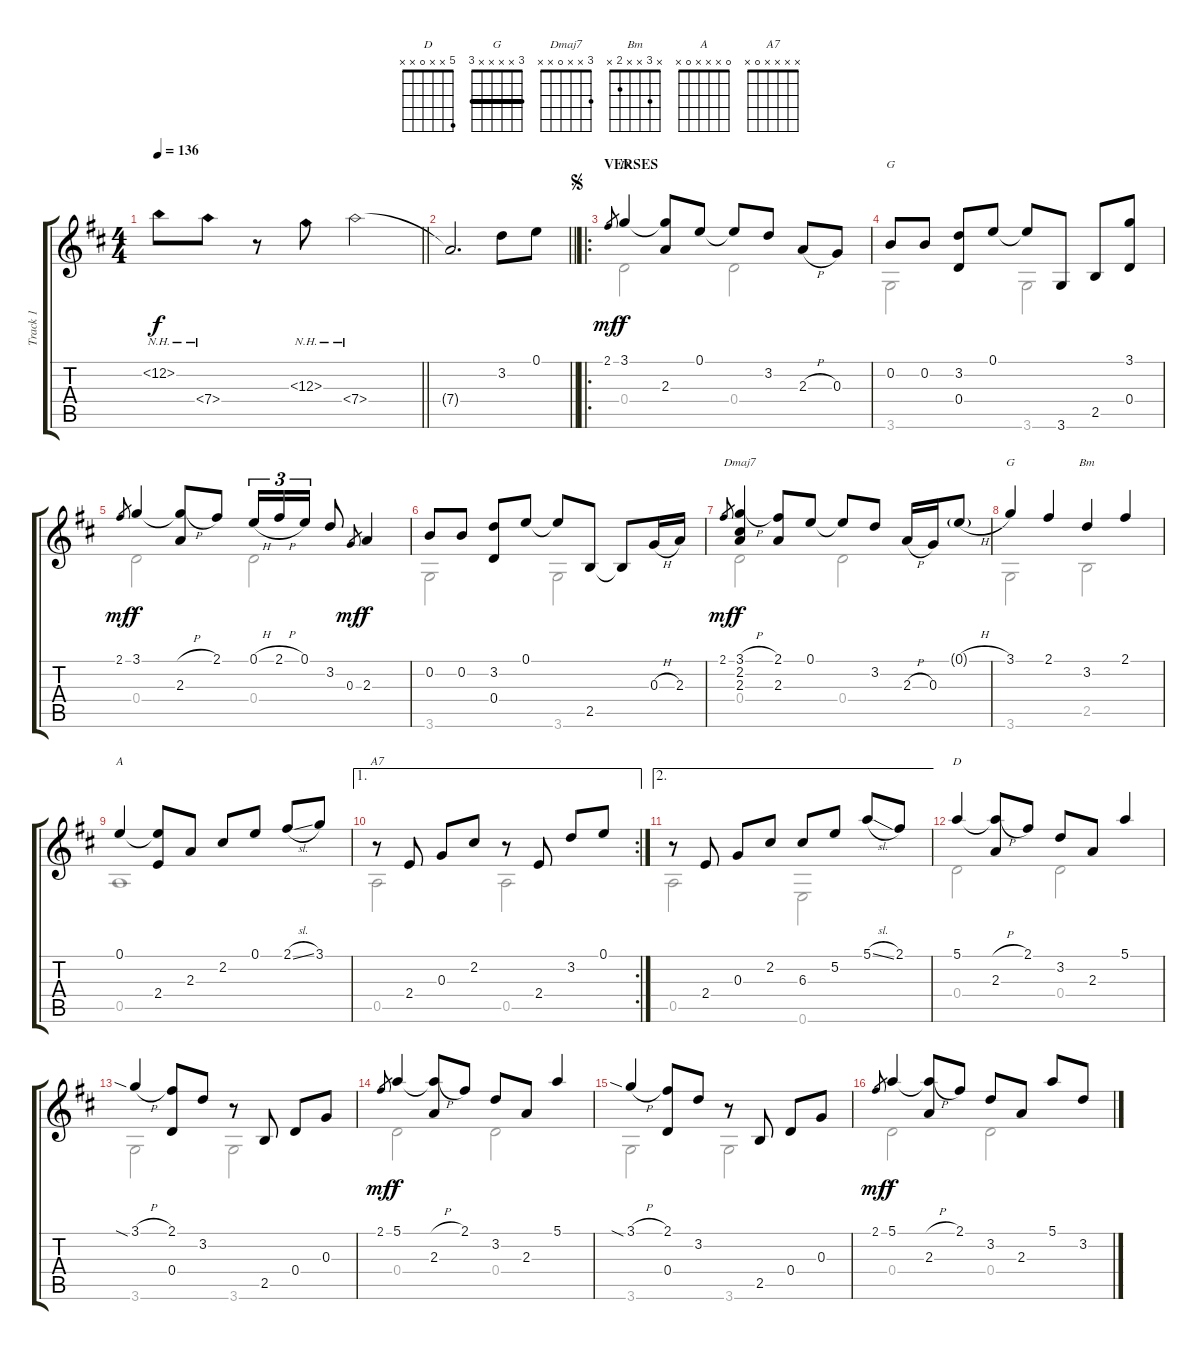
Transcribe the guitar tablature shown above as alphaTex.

\track ("Track 1" "Track 1") {instrument acousticguitarnylon}
\staff {score tabs}
\tuning (E4 B3 G3 D3 A2 E2) {hide}
\chord ("D" 3 x x 0 x x)
\chord ("G" x 0 x x x 3)
\chord ("Dmaj7" 3 x x 0 x x)
\chord ("G" 3 x x x x 3) {barre 3}
\chord ("Bm" x 3 x x 2 x)
\chord ("A" 0 x x x 0 x)
\chord ("A7" x x x x 0 x)
\chord ("D" 5 x x 0 x x)
\voice
\ts (4 4)
\tempo 136
\clef g2
\barLineRight lightlight
\ks d
12.2{nh}.8{dy f instrument acousticguitarnylon} 7.4{nh}.8 r.8 12.3{nh}.8 7.4{nh}.2 |
\barLineRight lightlight
7.4{t}.2{d} 3.2.8 0.1.8 |
\ro
\section ("" "VERSES")
\jump segno
2.1.8{gr dy mf} 3.1.4{ch "D" dy f} (3.1{t} 2.3).8 0.1.8 0.1{t}.8 3.2.8 2.3{h}.8 0.3.8 |
0.2.8{ch "G"} 0.2.8 (3.2 0.4).8 0.1.8 0.1{t}.8 3.6.8 2.5.8 (3.1 0.4).8 |
2.1.8{gr dy mf} 3.1.4{dy f} (3.1{h t} 2.3).8 2.1.8 0.1{h}.16{tu (3 2)} 2.1{h}.16{tu (3 2)} 0.1.16{tu (3 2)} 3.2.8 0.3.8{gr dy mf} 2.3.4{dy f} |
0.2.8 0.2.8 (3.2 0.4).8 0.1.8 0.1{t}.8 2.5.8 2.5{t}.8 0.3{h}.16 2.3.16 |
2.1.8{gr dy mf} (3.1{h} 2.2 2.3).4{ch "Dmaj7" dy f} (2.1 2.3).8 0.1.8 0.1{t}.8 3.2.8 2.3{h}.16 0.3.16 0.1{h g}.8 |
3.1.4{ch "G"} 2.1.4 3.2.4{ch "Bm"} 2.1.4 |
0.1.4{ch "A"} (0.1{t} 2.4).8 2.3.8 2.2.8 0.1.8 2.1{sl}.8 3.1.8 |
\ae 1
\rc 2
r.8{ch "A7"} 2.4.8 0.3.8 2.2.8 r.8 2.4.8 3.2.8 0.1.8 |
\ae 2
r.8 2.4.8 0.3.8 2.2.8 6.3.8 5.2.8 5.1{sl}.8 2.1.8 |
5.1.4{ch "D"} (5.1{h t} 2.3).8 2.1.8 3.2.8 2.3.8 5.1.4 |
3.1{sia h}.4 (2.1 0.4).8 3.2.8 r.8 2.5.8 0.4.8 0.3.8 |
2.1.8{gr dy mf} 5.1.4{dy f} (5.1{h t} 2.3).8 2.1.8 3.2.8 2.3.8 5.1.4 |
3.1{sia h}.4 (2.1 0.4).8 3.2.8 r.8 2.5.8 0.4.8 0.3.8 |
2.1.8{gr dy mf} 5.1.4{dy f} (5.1{h t} 2.3).8 2.1.8 3.2.8 2.3.8 5.1.8 3.2.8
\voice
\clef g2
\ottava regular
\simile none
\barLineRight lightlight
\ks d
|
\barLineRight lightlight
|
0.4.2 0.4.2 |
3.6.2 3.6.2 |
0.4.2 0.4.2 |
3.6.2 3.6.2 |
0.4.2 0.4.2 |
3.6.2 2.5.2 |
0.5.1 |
0.5.2 0.5.2 |
0.5.2 0.6.2 |
0.4.2 0.4.2 |
3.6.2 3.6.2 |
0.4.2 0.4.2 |
3.6.2 3.6.2 |
0.4.2 0.4.2
